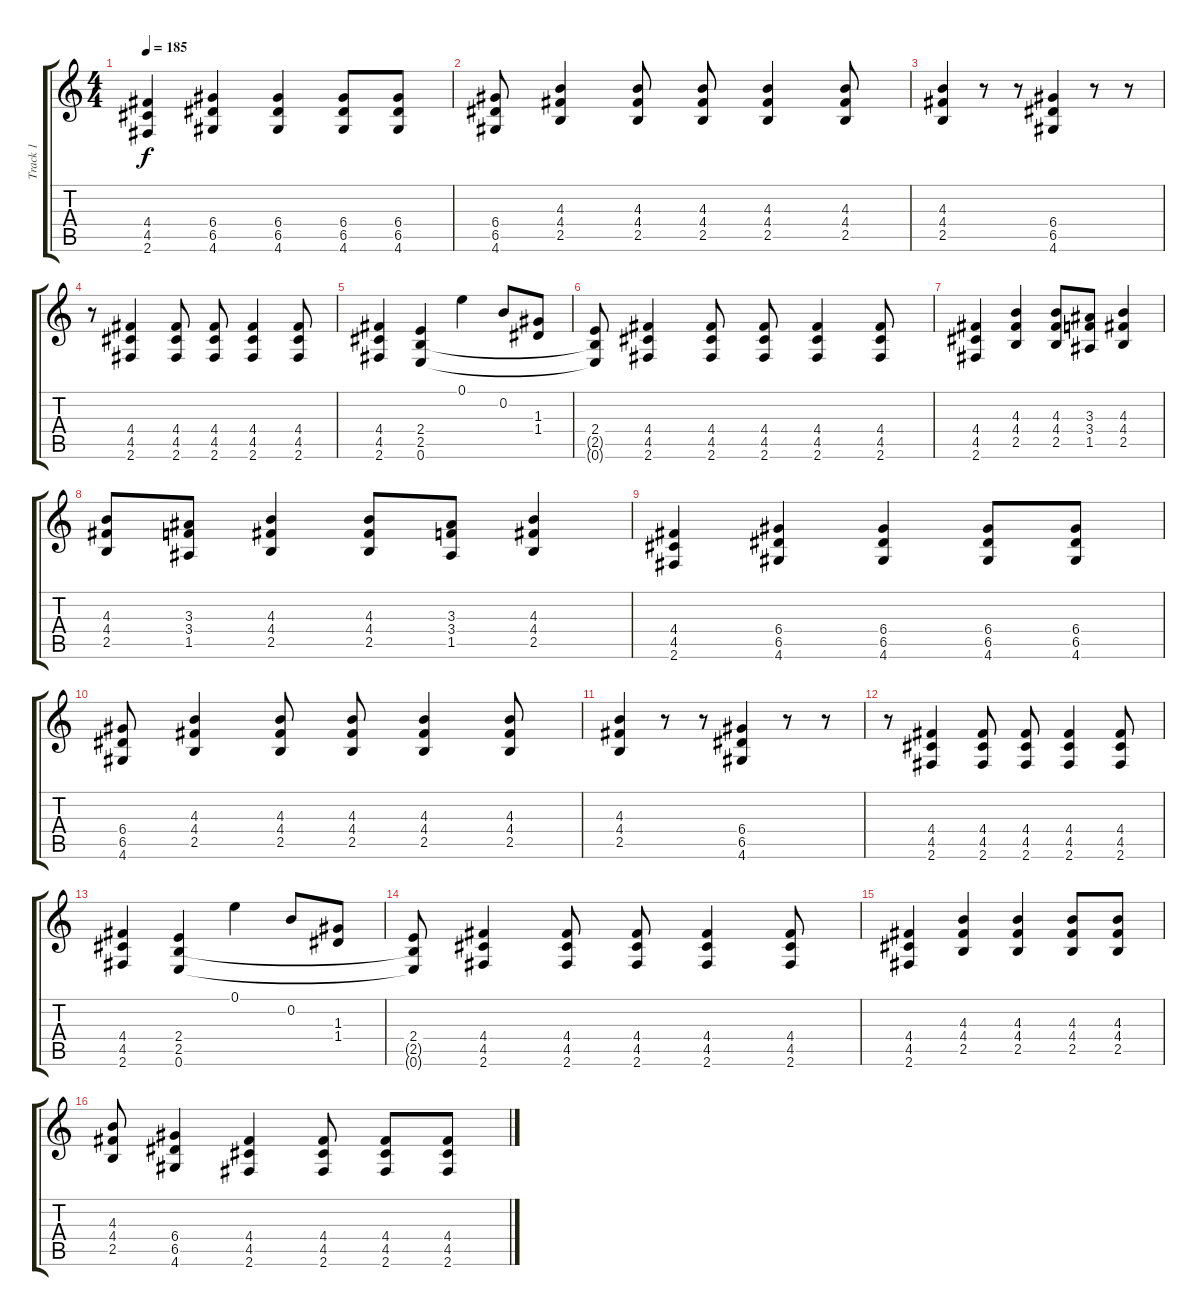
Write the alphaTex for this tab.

\track ("Track 1" "Track 1") {instrument distortionguitar}
\staff {score tabs}
\tuning (E4 B3 G3 D3 A2 E2) {hide}
\ts (4 4)
\tempo 185
\clef g2
\ks c
(4.4 4.5 2.6).4{dy f} (6.4 6.5 4.6).4 (6.4 6.5 4.6).4 (6.4 6.5 4.6).8 (6.4 6.5 4.6).8 |
(6.4 6.5 4.6).8 (4.3 4.4 2.5).4 (4.3 4.4 2.5).8 (4.3 4.4 2.5).8 (4.3 4.4 2.5).4 (4.3 4.4 2.5).8 |
(4.3 4.4 2.5).4 r.8 r.8 (6.4 6.5 4.6).4 r.8 r.8 |
r.8 (4.4 4.5 2.6).4 (4.4 4.5 2.6).8 (4.4 4.5 2.6).8 (4.4 4.5 2.6).4 (4.4 4.5 2.6).8 |
(4.4 4.5 2.6).4 (2.4 2.5 0.6).4 0.1.4 0.2.8 (1.3 1.4).8 |
(2.4 2.5{t} 0.6{t}).8 (4.4 4.5 2.6).4 (4.4 4.5 2.6).8 (4.4 4.5 2.6).8 (4.4 4.5 2.6).4 (4.4 4.5 2.6).8 |
(4.4 4.5 2.6).4 (4.3 4.4 2.5).4 (4.3 4.4 2.5).8 (3.3 3.4 1.5).8 (4.3 4.4 2.5).4 |
(4.3 4.4 2.5).8 (3.3 3.4 1.5).8 (4.3 4.4 2.5).4 (4.3 4.4 2.5).8 (3.3 3.4 1.5).8 (4.3 4.4 2.5).4 |
(4.4 4.5 2.6).4 (6.4 6.5 4.6).4 (6.4 6.5 4.6).4 (6.4 6.5 4.6).8 (6.4 6.5 4.6).8 |
(6.4 6.5 4.6).8 (4.3 4.4 2.5).4 (4.3 4.4 2.5).8 (4.3 4.4 2.5).8 (4.3 4.4 2.5).4 (4.3 4.4 2.5).8 |
(4.3 4.4 2.5).4 r.8 r.8 (6.4 6.5 4.6).4 r.8 r.8 |
r.8 (4.4 4.5 2.6).4 (4.4 4.5 2.6).8 (4.4 4.5 2.6).8 (4.4 4.5 2.6).4 (4.4 4.5 2.6).8 |
(4.4 4.5 2.6).4 (2.4 2.5 0.6).4 0.1.4 0.2.8 (1.3 1.4).8 |
(2.4 2.5{t} 0.6{t}).8 (4.4 4.5 2.6).4 (4.4 4.5 2.6).8 (4.4 4.5 2.6).8 (4.4 4.5 2.6).4 (4.4 4.5 2.6).8 |
(4.4 4.5 2.6).4 (4.3 4.4 2.5).4 (4.3 4.4 2.5).4 (4.3 4.4 2.5).8 (4.3 4.4 2.5).8 |
(4.3 4.4 2.5).8 (6.4 6.5 4.6).4 (4.4 4.5 2.6).4 (4.4 4.5 2.6).8 (4.4 4.5 2.6).8 (4.4 4.5 2.6).8
